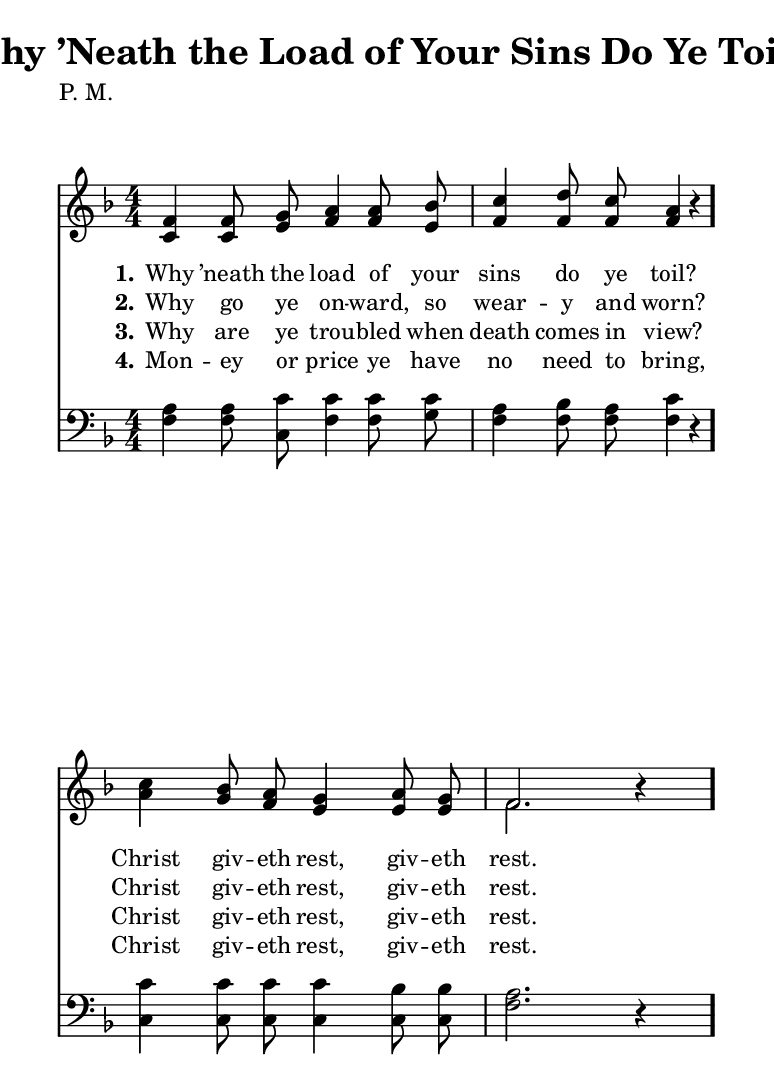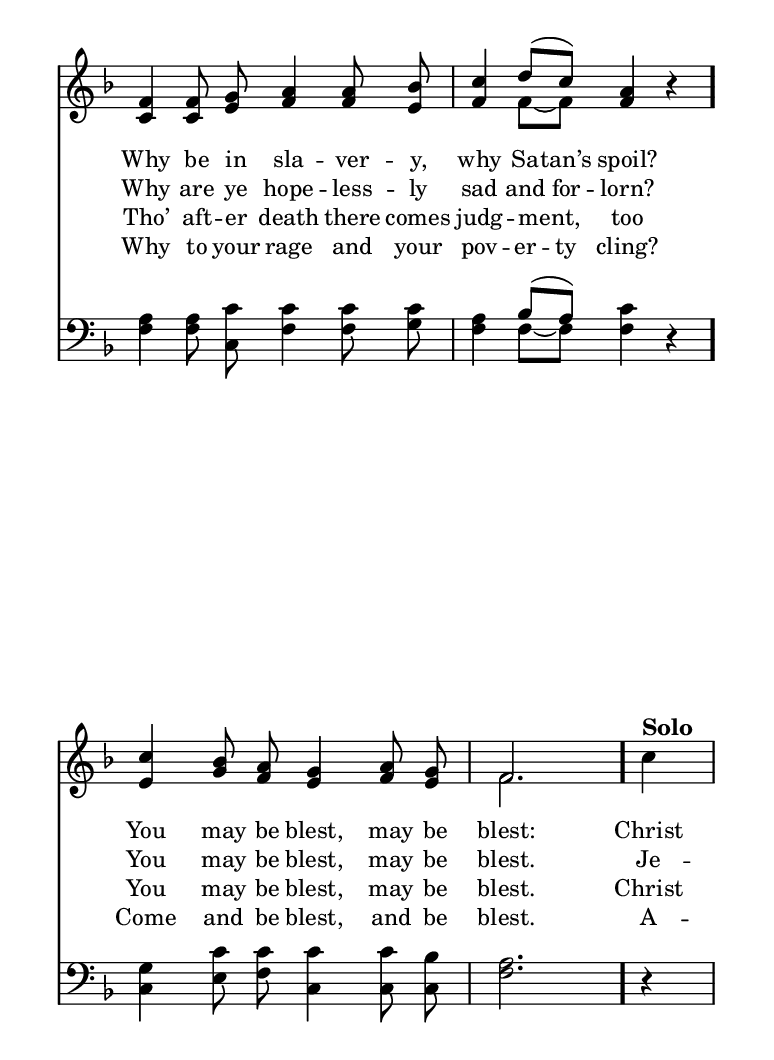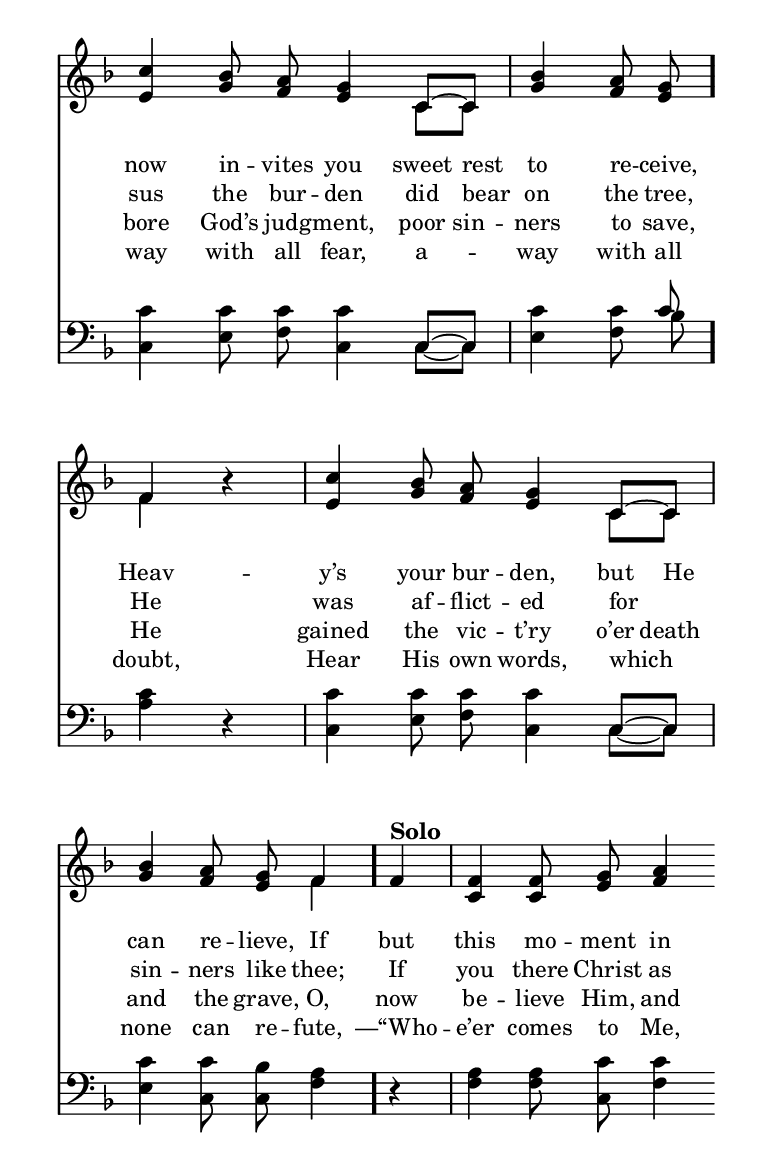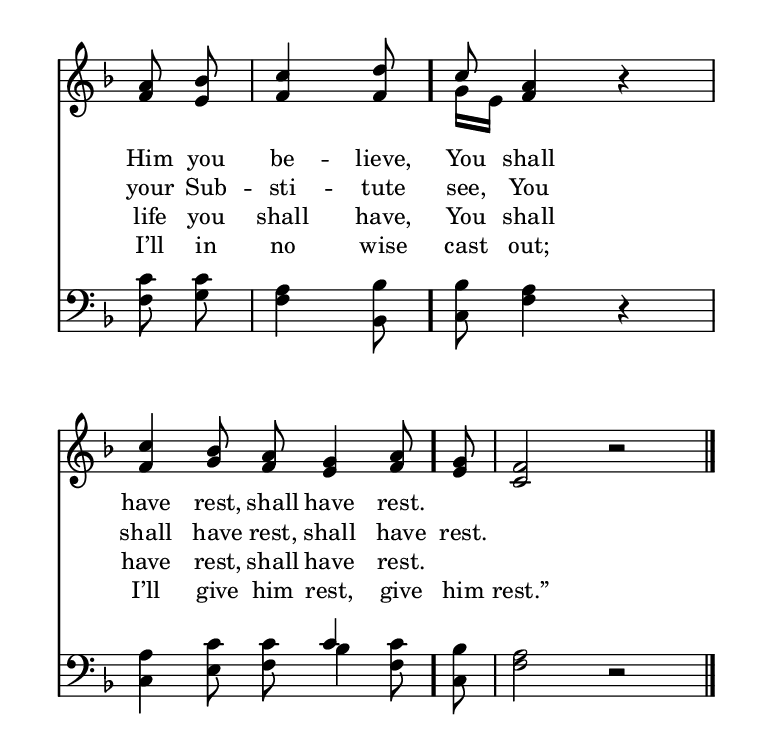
\include "common/global.ily"
\paper {
  \include "common/paper.ily"
  %ragged-bottom = ##t
  ragged-last-bottom = ##t
  systems-per-page = ##f
  page-count = #(cond (is-eogsized 2) (#t #f))
}

\header{
  hymnnumber = "55"
  title = "Why ’Neath the Load of Your Sins Do Ye Toil?"
  tunename = ""
  meter = "P. M."
  %poet = ""
  %composer = ""
  %copyright = ""
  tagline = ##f
}

% for fermata in MIDI
ta = { \tempo 4=80 }
tb = { \tempo 4=40 }

patternAA = { c4 c8 c8 c4 c8 c8 | c4 c8 c8           c4 c4 }
patternAB = { c4 c8 c8 c4 c8 c8 | c4 c8 c16[ c16]    c4 c4 }
patternAC = { c4 c8 c8 c4 c8 c8 | c4 c8 c8 c4 c4 \grace c4 }

patternBA = { c4 c8 c8 c4 c8 c8 | c2. c4 }
patternBB = { c4 c8 c8 c4 c8 c8 | c2  c2 }
patternBC = { c4 c8 c8 c4 c8 c8 | c2. c4 \grace c4 }

global = {
  \include "common/overrides.ily"
  \override Staff.TimeSignature.style = #'numbered
  \time 4/4
  \override Score.MetronomeMark.transparent = ##t % hide all fermata changes too
  \ta
  \key f \major
  %\partial 4
  \autoBeamOff
}

notesSoprano = {
\global
\relative c' {

  \changePitch \patternAA { f f g a a bes | c d c a r }
  \changePitch \patternBA { c bes a g a g | f r }
  \changePitch \patternAA { f f g a a bes | c d( c) a r }
  \changePitch \patternBC { c bes a g a g | f c' }

  \changePitch \patternAA { c bes a g c, ~ c | bes' a g f r }
  \changePitch \patternAC { c' bes a g c, ~ c | bes' a g f f }
  \changePitch \patternAA { f f g a a bes | c d c a r }
  \changePitch \patternBB { c bes a g a g | f r }

  \bar "|."

}
}

notesAlto = {
\global
\relative e' {

  \changePitch \patternAA { c c e f f e | f f f f r }
  \changePitch \patternBA { a g f e e e | f r }
  \changePitch \patternAA { c c e f f e | f f ~ f f r }
  \changePitch \patternBA { e g f e f e | f r }

  \changePitch \patternAA { e g f e c c | g' f e f r }
  \changePitch \patternAA { e g f e c c | g' f e f r }
  \changePitch \patternAB { c c e f f e | f f g e f r }
  \changePitch \patternBB { f g f e f e | c r }

}
}

notesTenor = {
\global
\relative a {

  \changePitch \patternAA { a a c c c c | a bes a c r }
  \changePitch \patternBA { c c c c bes bes | a r }
  \changePitch \patternAA { a a c c c c | a bes( a) c r }
  \changePitch \patternBA { g c c c c bes | a r }

  \changePitch \patternAA { c c c c c, ~ c | c' c c c r }
  \changePitch \patternAA { c c c c c, ~ c | c' c bes a r }
  \changePitch \patternAA { a a c c c c | a bes bes a r }
  \changePitch \patternBB { a c c c c bes | a r }

}
}

notesBass = {
\global
\relative f {

  \changePitch \patternAA { f f c f f g | f f f f r }
  \changePitch \patternBA { c c c c c c | f r }
  \changePitch \patternAA { f f c f f g | f f ~ f f r }
  \changePitch \patternBA { c e f c c c | f r }

  \changePitch \patternAA { c e f c c ~ c | e f bes a r }
  \changePitch \patternAA { c, e f c c ~ c | e c c f r }
  \changePitch \patternAA { f f c f f g | f bes, c f r }
  \changePitch \patternBB { c e f bes f c | f r }

}
}

wordsA = \lyricmode {
\set stanza = "1."

Why ’neath the load of your sins do ye toil? \bar "."
Christ giv -- eth rest, giv -- eth rest. \bar "."
Why be in sla -- ver -- y, why { \mon } Sa -- tan’s { \moff } spoil? \bar "."
You may be blest, may be blest:
Christ now in -- vites { \mon } you sweet { \moff } rest to re -- ceive, \bar "."
Heav -- y’s your bur -- { \mon } den, but { \moff } He can re -- lieve,
If but this mo -- ment in { \pageBreak } Him you be -- lieve, \bar "."
You shall have rest, shall have rest. \bar "."

}

wordsB = \lyricmode {
\set stanza = "2."

Why go ye on -- ward, so wear -- y and worn?
Christ giv -- eth rest, giv -- eth rest.
Why are ye hope -- less -- ly sad { \mon } and for -- { \moff } lorn?
You may be blest, may be blest.
Je -- sus the bur -- { \mon } den did { \moff } bear on the tree,
He was af -- flict -- ed for sin -- ners like thee;
If you there Christ as your Sub -- sti -- tute see,
You shall have rest, shall have rest.

}

wordsC = \lyricmode {
\set stanza = "3."

Why are ye trou -- bled when death comes in view?
Christ giv -- eth rest, giv -- eth rest.
Tho’ aft -- er death there comes judg -- ment, too
You may be blest, may be blest.
Christ bore God’s judg -- { \mon } ment, poor sin -- ners to save,
He gained the vic -- t’ry o’er death and the grave,
O, now be -- lieve Him, and life you shall have,
You shall have rest, shall have rest.

}

wordsD = \lyricmode {
\set stanza = "4."

Mon -- ey or price ye have no need to bring,
Christ giv -- eth rest, giv -- eth rest.
Why to your rage and your { \mon } pov -- er -- ty { \moff } cling?
Come and be blest, and be %{HIDE>%} \set includeGraceNotes = ##t %{<HIDE%} blest. \bar "."
A -- way with all fear, a -- way with all doubt,
Hear His own words, which none can re -- fute, \bar "."
—“Who -- e’er comes to Me, I’ll in no wise cast out;
I’ll give him rest, give him rest.” %{HIDE>%} \set includeGraceNotes = ##f %{<HIDE%}

}

\score {
  \context ChoirStaff <<
    \context Staff = upper <<
      \set ChoirStaff.systemStartDelimiter = #'SystemStartBar
      \partcombine #'(2 . 9) \notesSoprano \notesAlto
      \context NullVoice = sopranos { \voiceOne << \notesSoprano >> }
      \context NullVoice = altos { \voiceTwo << \notesAlto >> }
      \context Lyrics = one   \lyricsto sopranos \wordsA
      \context Lyrics = two   \lyricsto sopranos \wordsB
      \context Lyrics = three \lyricsto sopranos \wordsC
      \context Lyrics = four  \lyricsto sopranos \wordsD
    >>
    \context Staff = men <<
      \clef bass
      \partcombine #'(2 . 9) \notesTenor \notesBass
      \context NullVoice = tenors { \voiceOne << \notesTenor >> }
      \context NullVoice = basses { \voiceTwo << \notesBass >> }
    >>
  >>
  \layout {
    \include "common/layout.ily"
  }
  \midi{
    \include "common/midi.ily"
  }
}

\version "2.19.49"  % necessary for upgrading to future LilyPond versions.

% vi:set et ts=2 sw=2 ai nocindent syntax=lilypond:
